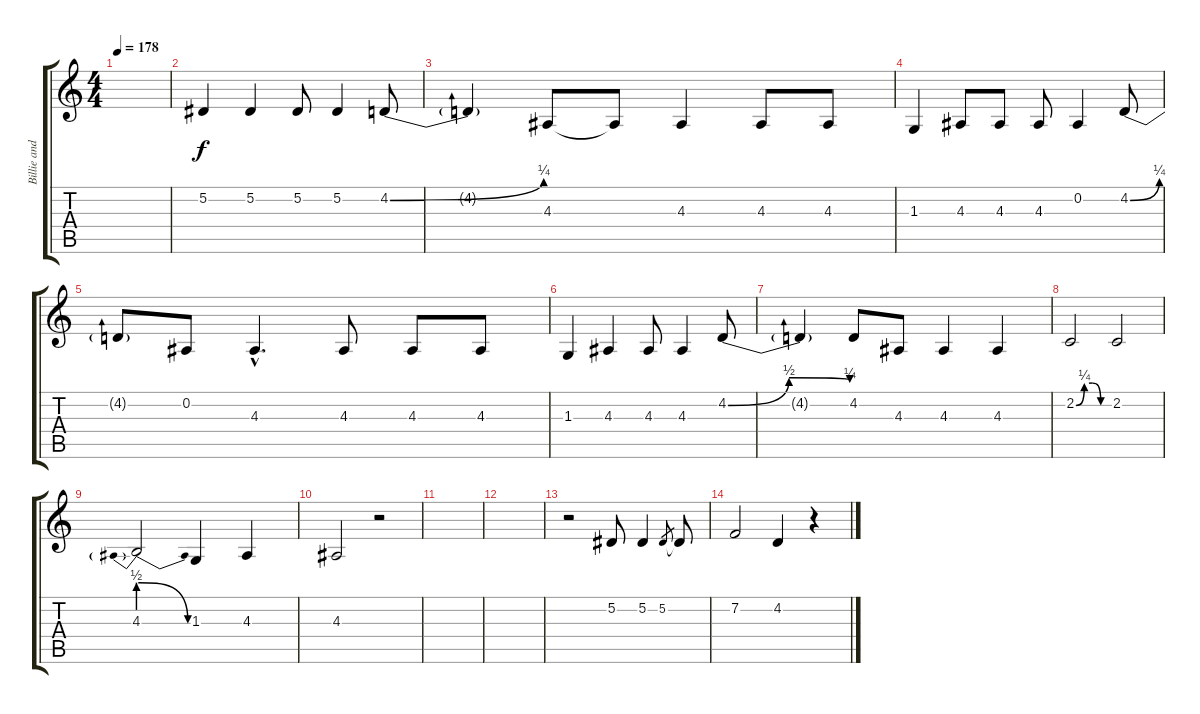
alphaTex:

\track ("Billie and Mike (Vocals)" "Billie and") {instrument trumpet}
\staff {score tabs}
\tuning (Eb4 Bb3 Gb3 Db3 Ab2 Eb2) {hide}
\ts (4 4)
\tempo 178
\clef g2
\ks c
|
5.2.4 5.2.4 5.2.8 5.2.4 4.2{be (bend 0 0 60 1)}.8 |
4.2{t}.4 4.3.8 4.3{t}.8 4.3.4 4.3.8 4.3.8 |
1.3.4 4.3.8 4.3.8 4.3.8 0.2.4 4.2{be (bend 0 0 60 1)}.8 |
4.2{t}.8 0.2.8 4.3{hac}.4{d} 4.3.8 4.3.8 4.3.8 |
1.3.4 4.3.4 4.3.8 4.3.4 4.2{be (bendrelease 0 0 45 2 45 2 60 1)}.8 |
4.2{t}.4 4.2.8 4.3.8 4.3.4 4.3.4 |
2.2{be (custom 0 0 15 1 30 1 45 0 60 0)}.2 2.2.2 |
4.3{be (prebendrelease 0 2 60 0)}.2 1.3.4 4.3.4 |
4.3.2 r.2 |
|
|
r.2 5.2.8 5.2.4 5.2.8{gr} 5.2{t}.8 |
7.2.2 4.2.4 r.4
